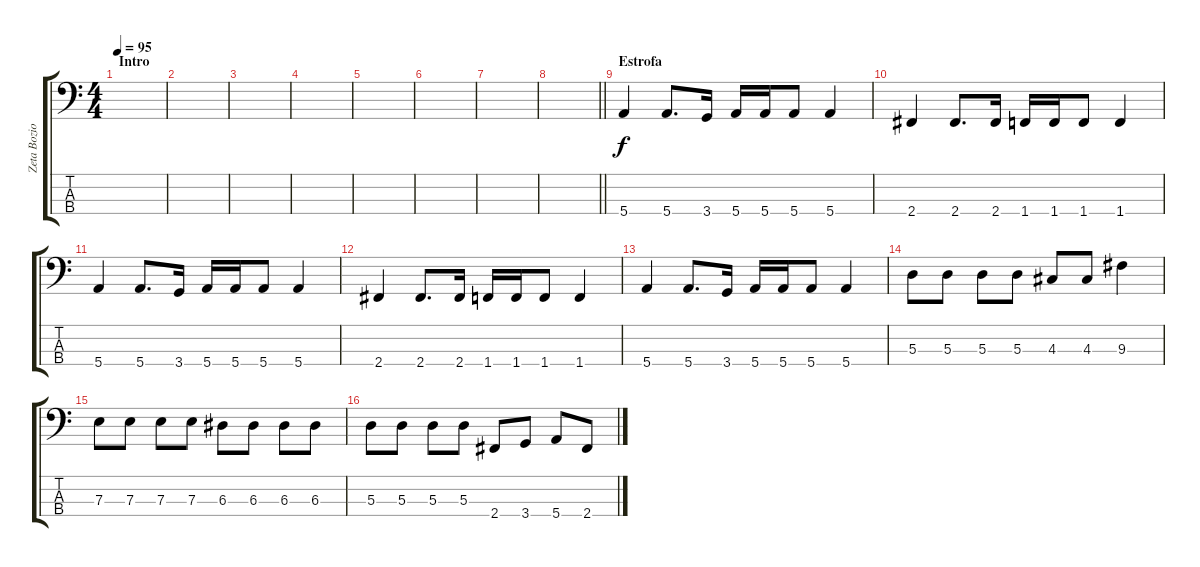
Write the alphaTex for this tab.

\track ("Zeta Bozio BAJO" "Zeta Bozio") {instrument electricbassfinger}
\staff {score tabs}
\tuning (G2 D2 A1 E1) {hide}
\ts (4 4)
\section ("" "Intro")
\tempo 95
\clef f4
\ks c
|
|
|
|
|
|
|
\barLineRight lightlight
|
\section ("" "Estrofa")
5.4.4 5.4.8{d} 3.4.16 5.4.16 5.4.16 5.4.8 5.4.4 |
2.4.4 2.4.8{d} 2.4.16 1.4.16 1.4.16 1.4.8 1.4.4 |
5.4.4 5.4.8{d} 3.4.16 5.4.16 5.4.16 5.4.8 5.4.4 |
2.4.4 2.4.8{d} 2.4.16 1.4.16 1.4.16 1.4.8 1.4.4 |
5.4.4 5.4.8{d} 3.4.16 5.4.16 5.4.16 5.4.8 5.4.4 |
5.3.8 5.3.8 5.3.8 5.3.8 4.3.8 4.3.8 9.3.4 |
7.3.8 7.3.8 7.3.8 7.3.8 6.3.8 6.3.8 6.3.8 6.3.8 |
5.3.8 5.3.8 5.3.8 5.3.8 2.4.8 3.4.8 5.4.8 2.4.8
